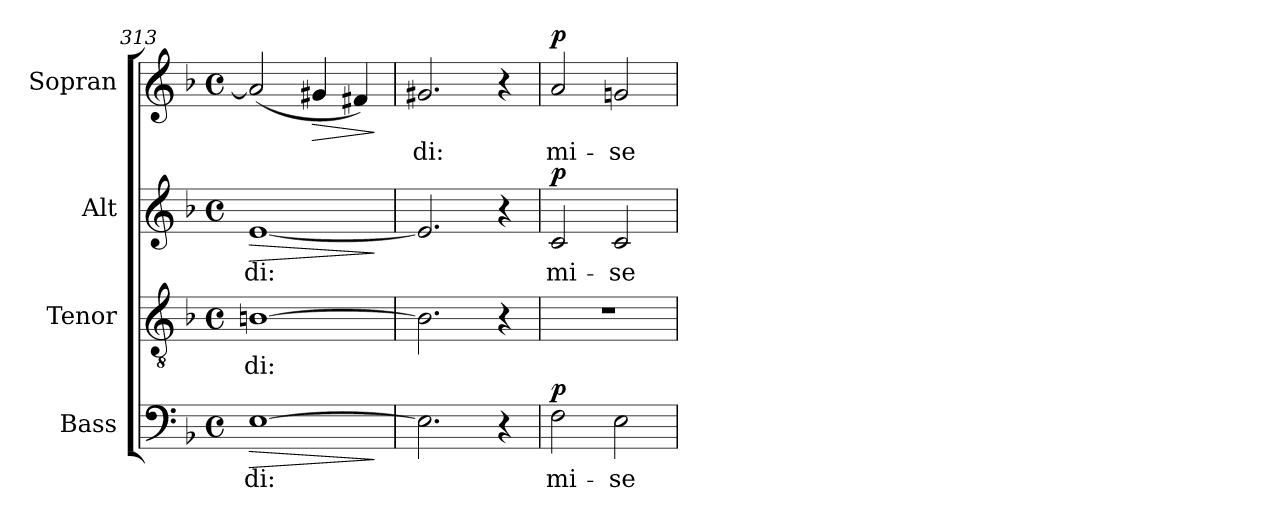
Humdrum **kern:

**kern	**text	**dynam	**kern	**text	**kern	**text	**dynam	**kern	**text	**dynam
*part4	*part4	*part4	*part3	*part3	*part2	*part2	*part2	*part1	*part1	*part1
*staff4	*staff4	*staff4	*staff3	*staff3	*staff2	*staff2	*staff2	*staff1	*staff1	*staff1
*I"Bass	*	*	*I"Tenor	*	*I"Alt	*	*	*I"Sopran	*	*
*I'B.	*	*	*I'T.	*	*I'A.	*	*	*I'S.	*	*
!!LO:PB:g=z
*clefF4	*	*	*clefGv2	*	*clefG2	*	*	*clefG2	*	*
*k[b-]	*	*	*k[b-]	*	*k[b-]	*	*	*k[b-]	*	*
*F:	*	*	*F:	*	*F:	*	*	*F:	*	*
*M4/4	*	*	*M4/4	*	*M4/4	*	*	*M4/4	*	*
*met(c)	*	*	*met(c)	*	*met(c)	*	*	*met(c)	*	*
=313	=313	=313	=313	=313	=313	=313	=313	=313	=313	=313
!	!LO:LY:b	!LO:HP:b	!	!LO:LY:b	!	!LO:LY:b	!LO:HP:b	!	!	!
[1E	-di:	>	[1Bn	-di:	[1e	-di:	>	(<2a/]	.	.
!	!	!	!	!	!	!	!	!	!	!LO:HP:b
.	.	.	.	.	.	.	.	4g#X/	.	>
.	.	.	.	.	.	.	.	4f#X/)	.	.
.	.	]	.	.	.	.	]	.	.	]
=314	=314	=314	=314	=314	=314	=314	=314	=314	=314	=314
!	!	!	!	!	!	!	!	!	!LO:LY:b	!
2.E\]	.	.	2.B\]	.	2.e/]	.	.	2.g#X/	-di:	.
4r	.	.	4r	.	4r	.	.	4r	.	.
=315	=315	=315	=315	=315	=315	=315	=315	=315	=315	=315
!	!LO:LY:b	!LO:DY:a	!	!	!	!LO:LY:b	!LO:DY:a	!	!LO:LY:b	!LO:DY:a
2F\	mi-	p	1r	.	2c/	mi-	p	2a/	mi-	p
!	!LO:LY:b	!	!	!	!	!LO:LY:b	!	!	!LO:LY:b	!
2E\	-se-	.	.	.	2c/	-se-	.	2gn/	-se-	.
=	=	=	=	=	=	=	=	=	=	=
*-	*-	*-	*-	*-	*-	*-	*-	*-	*-	*-
